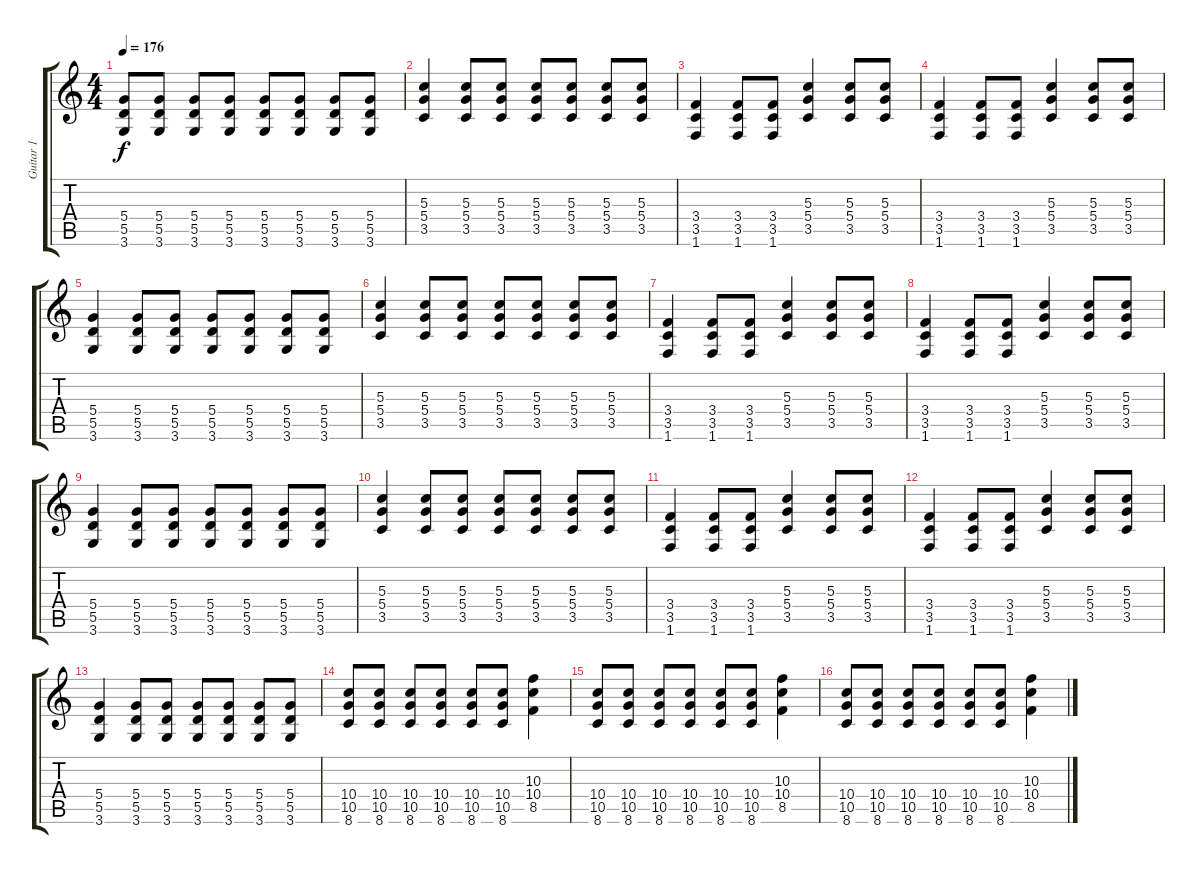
\track ("Guitar 1" "Guitar 1") {instrument distortionguitar}
\staff {score tabs}
\tuning (E4 B3 G3 D3 A2 E2) {hide}
\ts (4 4)
\tempo 176
\clef g2
\ks c
(5.4 5.5 3.6).8{dy f} (5.4 5.5 3.6).8 (5.4 5.5 3.6).8 (5.4 5.5 3.6).8 (5.4 5.5 3.6).8 (5.4 5.5 3.6).8 (5.4 5.5 3.6).8 (5.4 5.5 3.6).8 |
(5.3 5.4 3.5).4 (5.3 5.4 3.5).8 (5.3 5.4 3.5).8 (5.3 5.4 3.5).8 (5.3 5.4 3.5).8 (5.3 5.4 3.5).8 (5.3 5.4 3.5).8 |
(3.4 3.5 1.6).4 (3.4 3.5 1.6).8 (3.4 3.5 1.6).8 (5.3 5.4 3.5).4 (5.3 5.4 3.5).8 (5.3 5.4 3.5).8 |
(3.4 3.5 1.6).4 (3.4 3.5 1.6).8 (3.4 3.5 1.6).8 (5.3 5.4 3.5).4 (5.3 5.4 3.5).8 (5.3 5.4 3.5).8 |
(5.4 5.5 3.6).4 (5.4 5.5 3.6).8 (5.4 5.5 3.6).8 (5.4 5.5 3.6).8 (5.4 5.5 3.6).8 (5.4 5.5 3.6).8 (5.4 5.5 3.6).8 |
(5.3 5.4 3.5).4 (5.3 5.4 3.5).8 (5.3 5.4 3.5).8 (5.3 5.4 3.5).8 (5.3 5.4 3.5).8 (5.3 5.4 3.5).8 (5.3 5.4 3.5).8 |
(3.4 3.5 1.6).4 (3.4 3.5 1.6).8 (3.4 3.5 1.6).8 (5.3 5.4 3.5).4 (5.3 5.4 3.5).8 (5.3 5.4 3.5).8 |
(3.4 3.5 1.6).4 (3.4 3.5 1.6).8 (3.4 3.5 1.6).8 (5.3 5.4 3.5).4 (5.3 5.4 3.5).8 (5.3 5.4 3.5).8 |
(5.4 5.5 3.6).4 (5.4 5.5 3.6).8 (5.4 5.5 3.6).8 (5.4 5.5 3.6).8 (5.4 5.5 3.6).8 (5.4 5.5 3.6).8 (5.4 5.5 3.6).8 |
(5.3 5.4 3.5).4 (5.3 5.4 3.5).8 (5.3 5.4 3.5).8 (5.3 5.4 3.5).8 (5.3 5.4 3.5).8 (5.3 5.4 3.5).8 (5.3 5.4 3.5).8 |
(3.4 3.5 1.6).4 (3.4 3.5 1.6).8 (3.4 3.5 1.6).8 (5.3 5.4 3.5).4 (5.3 5.4 3.5).8 (5.3 5.4 3.5).8 |
(3.4 3.5 1.6).4 (3.4 3.5 1.6).8 (3.4 3.5 1.6).8 (5.3 5.4 3.5).4 (5.3 5.4 3.5).8 (5.3 5.4 3.5).8 |
(5.4 5.5 3.6).4 (5.4 5.5 3.6).8 (5.4 5.5 3.6).8 (5.4 5.5 3.6).8 (5.4 5.5 3.6).8 (5.4 5.5 3.6).8 (5.4 5.5 3.6).8 |
(10.4 10.5 8.6).8 (10.4 10.5 8.6).8 (10.4 10.5 8.6).8 (10.4 10.5 8.6).8 (10.4 10.5 8.6).8 (10.4 10.5 8.6).8 (10.3 10.4 8.5).4 |
(10.4 10.5 8.6).8 (10.4 10.5 8.6).8 (10.4 10.5 8.6).8 (10.4 10.5 8.6).8 (10.4 10.5 8.6).8 (10.4 10.5 8.6).8 (10.3 10.4 8.5).4 |
(10.4 10.5 8.6).8 (10.4 10.5 8.6).8 (10.4 10.5 8.6).8 (10.4 10.5 8.6).8 (10.4 10.5 8.6).8 (10.4 10.5 8.6).8 (10.3 10.4 8.5).4
